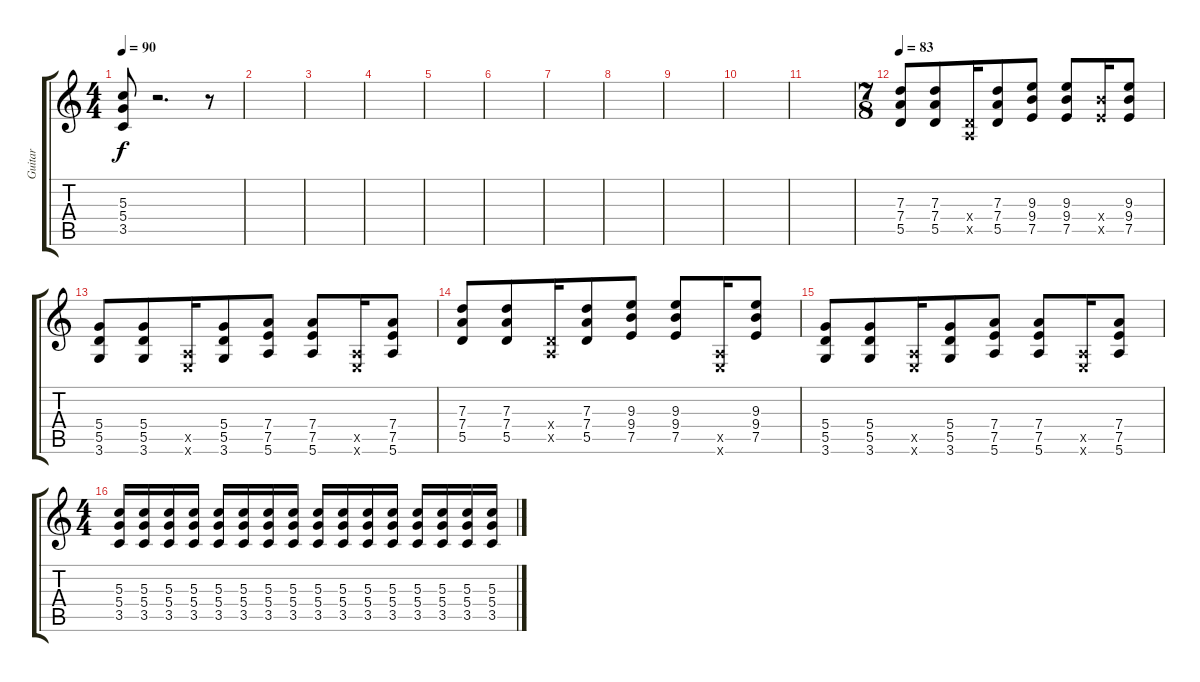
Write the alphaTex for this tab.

\track ("Guitar" "Guitar") {instrument distortionguitar}
\staff {score tabs}
\tuning (E4 B3 G3 D3 A2 E2) {hide}
\ts (4 4)
\tempo 90
\clef g2
\ks c
(5.3 5.4 3.5).8{dy f} r.2{d} r.8 |
|
|
|
|
|
|
|
|
|
|
\ts (7 8)
\tempo 83
(7.3 7.4 5.5).8 (7.3 7.4 5.5).8 (0.4{x} 0.5{x}).16 (7.3 7.4 5.5).8 (9.3 9.4 7.5).8 (9.3 9.4 7.5).8 (9.4{x} 7.5{x}).16 (9.3 9.4 7.5).8 |
(5.4 5.5 3.6).8 (5.4 5.5 3.6).8 (0.5{x} 0.6{x}).16 (5.4 5.5 3.6).8 (7.4 7.5 5.6).8 (7.4 7.5 5.6).8 (0.5{x} 0.6{x}).16 (7.4 7.5 5.6).8 |
(7.3 7.4 5.5).8 (7.3 7.4 5.5).8 (0.4{x} 0.5{x}).16 (7.3 7.4 5.5).8 (9.3 9.4 7.5).8 (9.3 9.4 7.5).8 (0.5{x} 0.6{x}).16 (9.3 9.4 7.5).8 |
(5.4 5.5 3.6).8 (5.4 5.5 3.6).8 (0.5{x} 0.6{x}).16 (5.4 5.5 3.6).8 (7.4 7.5 5.6).8 (7.4 7.5 5.6).8 (0.5{x} 0.6{x}).16 (7.4 7.5 5.6).8 |
\ts (4 4)
(5.3 5.4 3.5).16 (5.3 5.4 3.5).16 (5.3 5.4 3.5).16 (5.3 5.4 3.5).16 (5.3 5.4 3.5).16 (5.3 5.4 3.5).16 (5.3 5.4 3.5).16 (5.3 5.4 3.5).16 (5.3 5.4 3.5).16 (5.3 5.4 3.5).16 (5.3 5.4 3.5).16 (5.3 5.4 3.5).16 (5.3 5.4 3.5).16 (5.3 5.4 3.5).16 (5.3 5.4 3.5).16 (5.3 5.4 3.5).16
